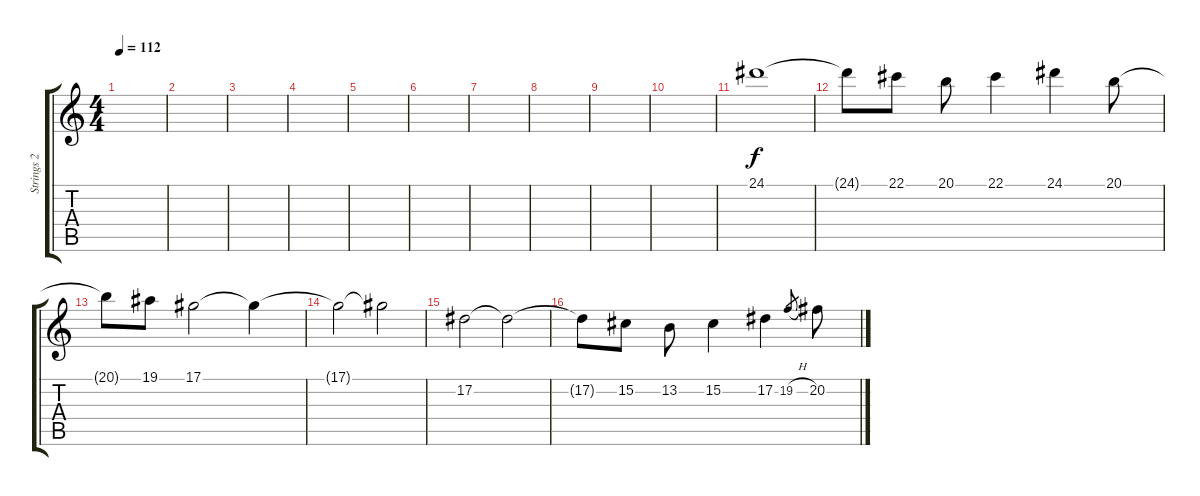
\track ("Strings 2" "Strings 2") {instrument stringensemble1}
\staff {score tabs}
\tuning (Eb4 Bb3 Gb3 Db3 Ab2 Eb2) {hide}
\ts (4 4)
\tempo 112
\clef g2
\ks c
|
|
|
|
|
|
|
|
|
|
24.1.1{volume 10 balance 2 instrument flute} |
24.1{t}.8 22.1.8 20.1.8 22.1.4 24.1.4 20.1.8 |
20.1{t}.8 19.1.8 17.1.2 17.1{t}.4 |
17.1{t}.2 17.1{t}.2{volume 0} |
17.2.2{volume 16 balance 2 instrument whistle} 17.2{t}.2 |
17.2{t}.8 15.2.8 13.2.8 15.2.4 17.2.4 19.2{h}.8{gr} 20.2.8
